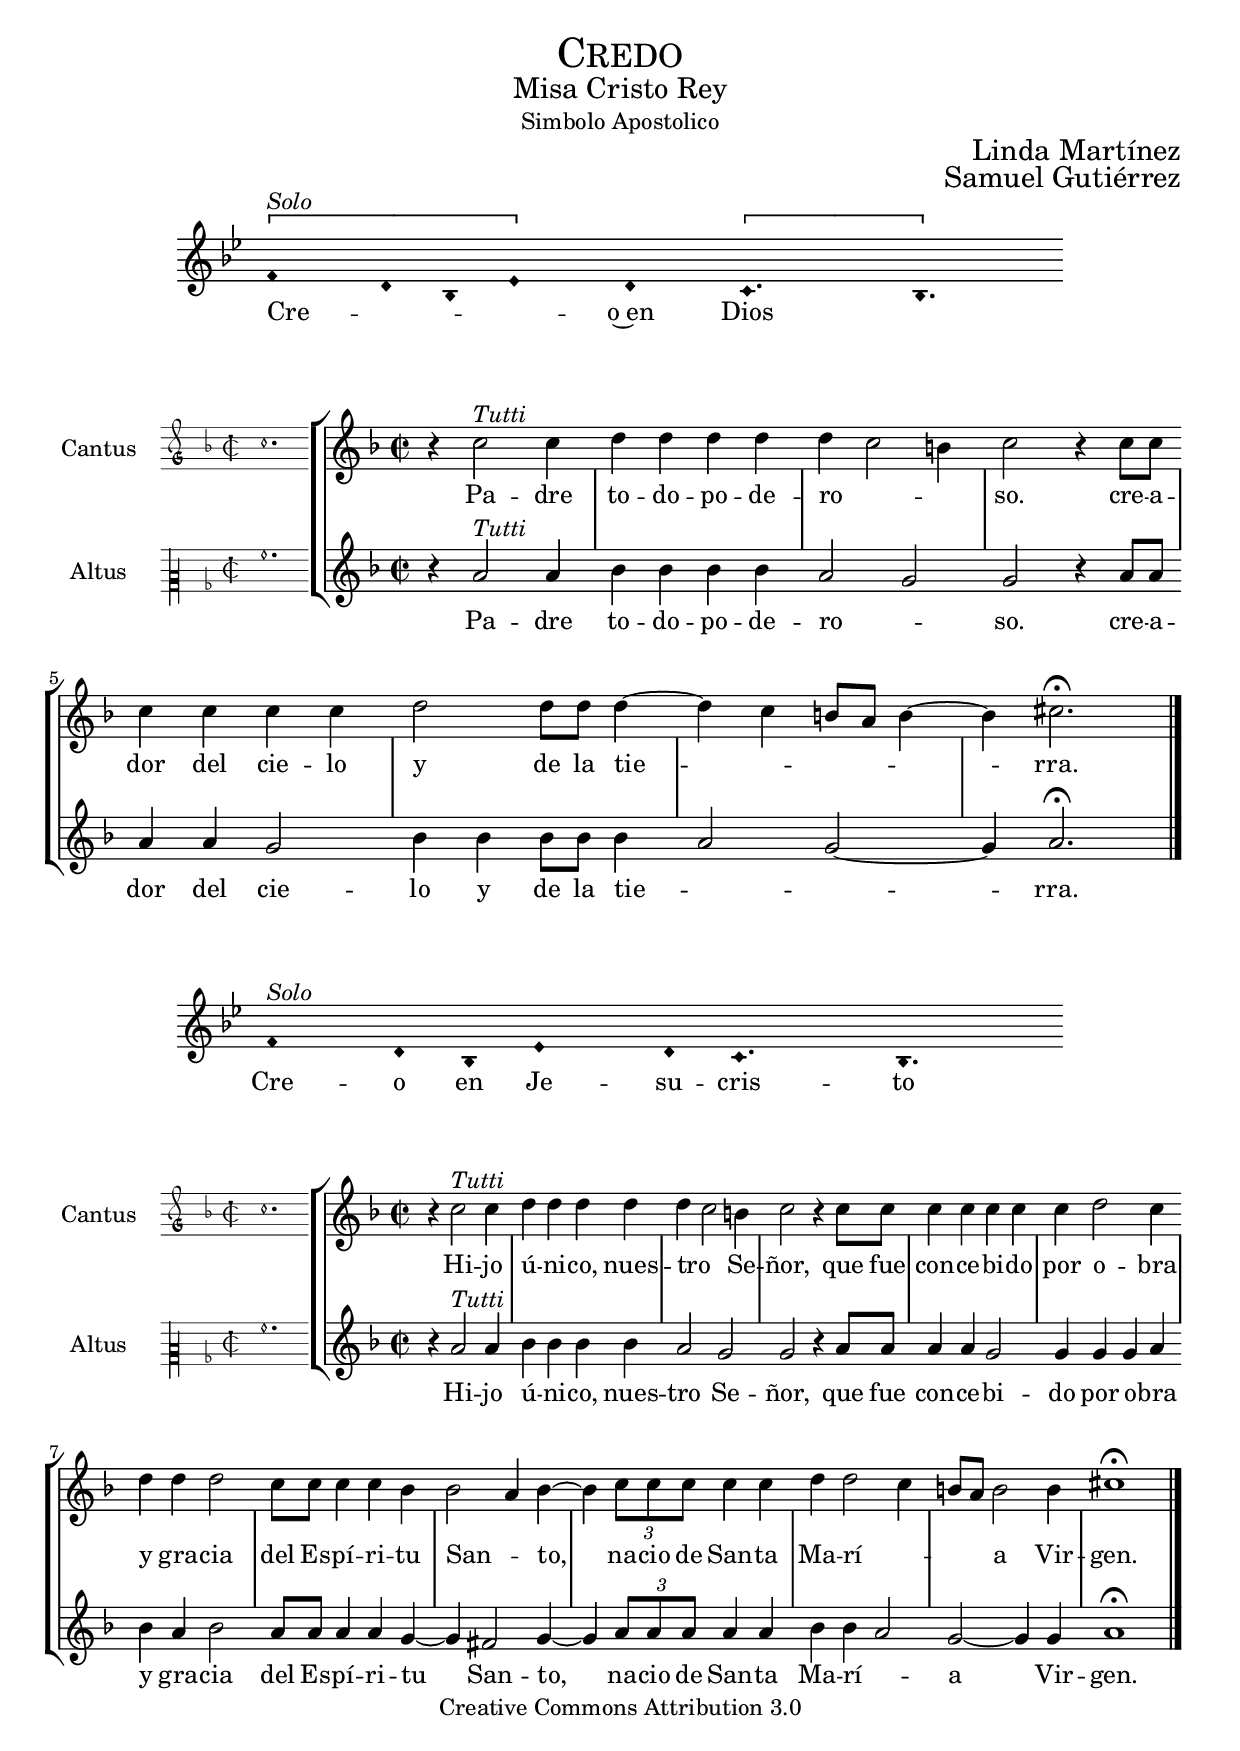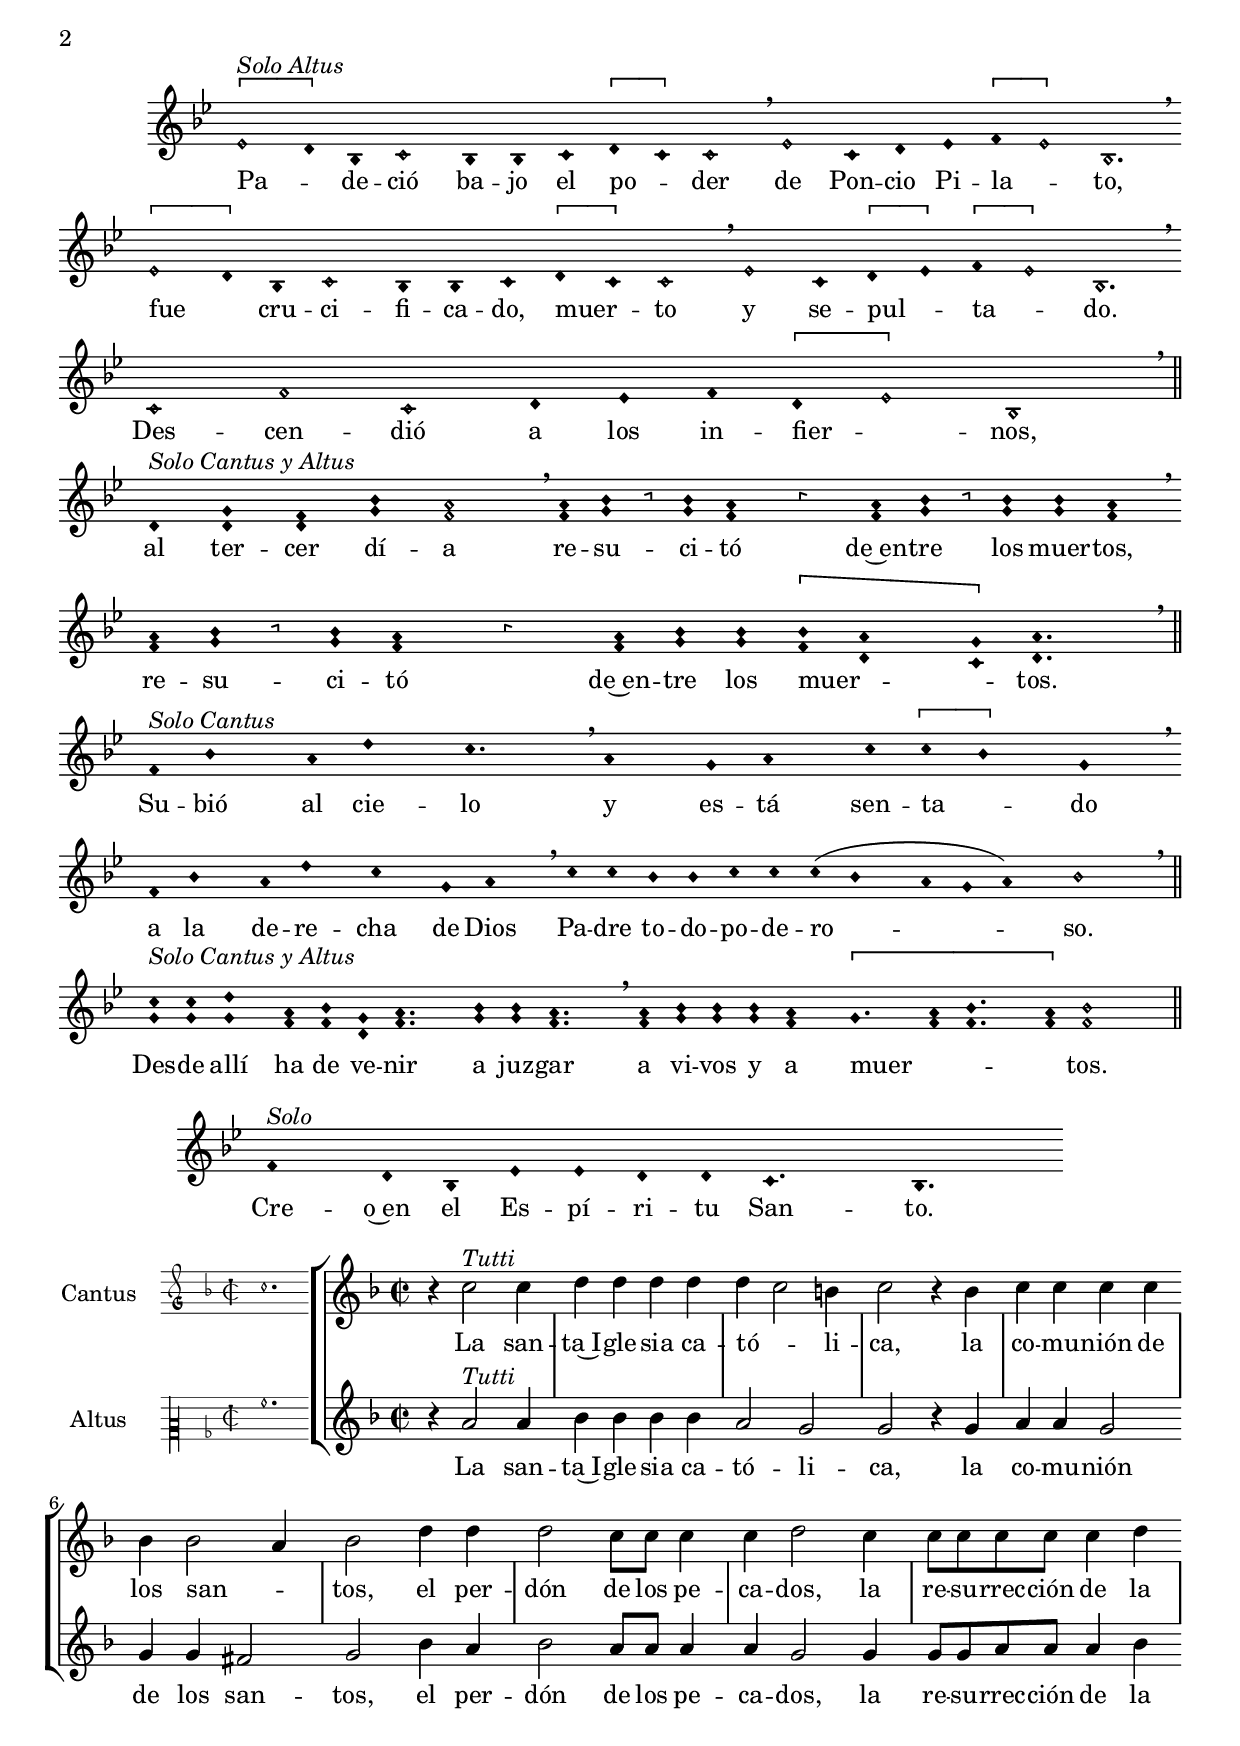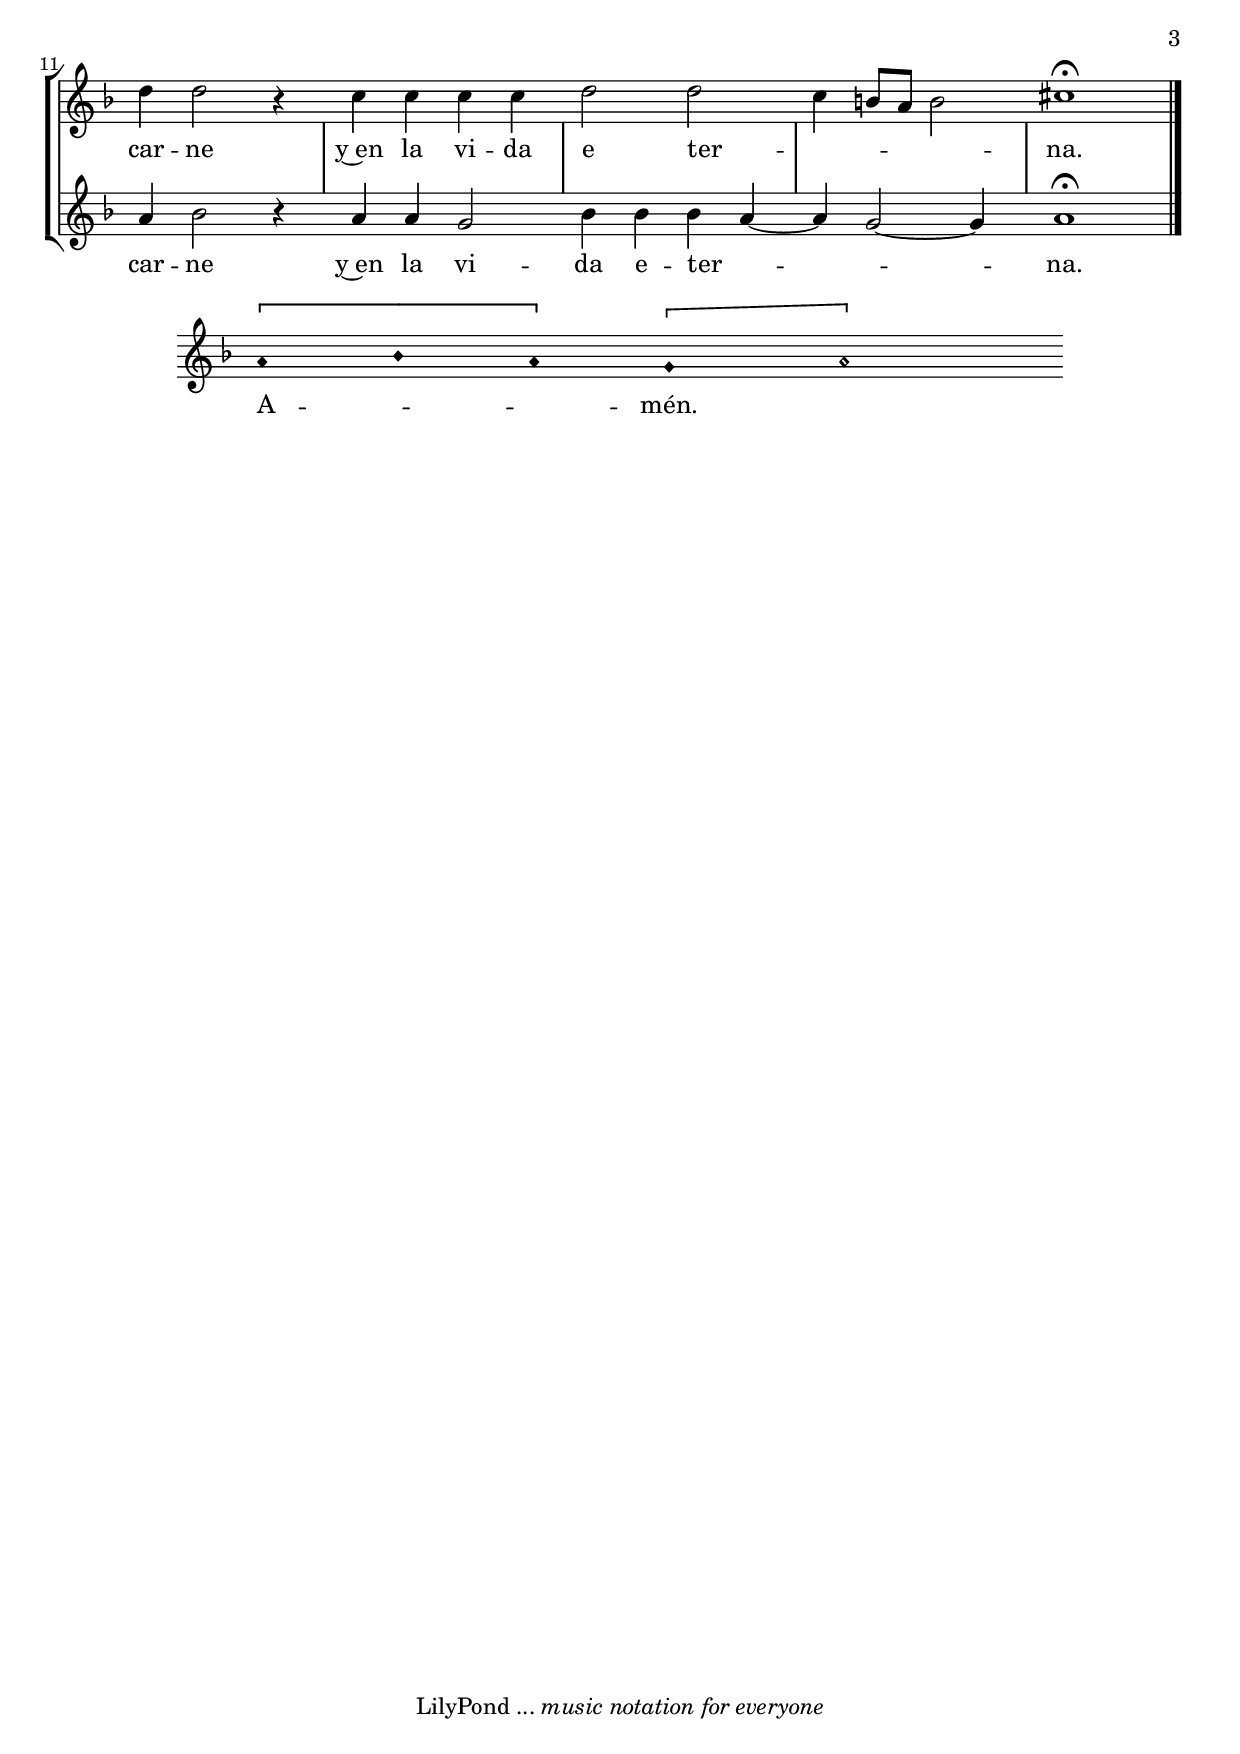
% ****************************************************************
%   Credo - Renaissance way melody
%	Music and accompaniment by serachsam
% ****************************************************************
\language "espanol"
\version "2.23.2"

% --- Global parameters

% --- Includes

% --- Global size
%#(set-global-staff-size 19)

% --- Header
\markup { \fill-line { \center-column { \fontsize #5 \smallCaps "Credo" \fontsize #2 "Misa Cristo Rey" "Simbolo Apostolico"} } }
\markup { \fill-line { " " \center-column { \fontsize #2 "Linda Martínez" } } }
\markup { \fill-line { " " \center-column { \fontsize #2 "Samuel Gutiérrez" } } }
\header {
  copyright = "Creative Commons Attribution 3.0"
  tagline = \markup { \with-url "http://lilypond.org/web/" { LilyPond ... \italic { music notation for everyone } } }
  breakbefore = ##t
}

% --- Invocation #1
\score{
  <<
    \new Voice = "invocacion" {
      \override Staff.TimeSignature.stencil = #'()
      \override Stem.transparent = ##t
      \set Score.timing = ##f
      \override NoteHead.style = #'neomensural
      \key sol \minor
      \relative do' {
        \[fa4^\markup{ \italic "Solo"} re8 sib8 mib4\] re \[do4. sib4.\]
      }
    }
    \new Lyrics \lyricsto "invocacion" {
      \lyricmode {
        Cre -- _ _ _ o~en Dios
      }
    }
  >>
  \layout {
    indent = 2 \cm
    line-width = 17\cm
    ragged-right = ##f
  }
  \midi {}
}

globalPadre = {
  \set Score.skipBars = ##t
  \clef "treble"
  \key re \minor
  \time 2/2
  \skip 1
  % the actual music
  \skip 1*7
  % let finis bar go through all staves
  \override Staff.BarLine.transparent = ##f
  % finis bar
  \bar "|."
}

% --- Music
cantusIncipitPadre = {
  \set Staff.instrumentName = "Cantus"
  \clef "petrucci-g"
  \key fa \major
  \time 2/2
  do''1.
}

cantusNotesPadre = \relative do'' {
  r4 do2^\markup{ \italic "Tutti"} do4
  re4 re re re
  re( do2 si4)
  do2 r4 do8 do
  do4 do do do
  re2 re8 re re4(~
  re4 do si8 la si4~
  si4) dos2. \fermata
}

cantusLyricsPadre = \lyricmode {
  Pa -- dre to -- do -- po -- de -- ro -- so.
  cre -- a -- dor del cie -- lo y de la tie -- rra.
}

altusIncipitPadre = {
  \set Staff.instrumentName = "Altus"
  \clef "petrucci-c2"
  \key fa \major
  \time 2/2
  la'1.
}

altusNotesPadre = \relative do'' {
  r4 la2^\markup{ \italic "Tutti"} la4
  sib4 sib sib sib
  la2( sol2)
  sol2 r4 la8 la
  la4 la sol2
  sib4 sib sib8 sib sib4(
  la2 sol~ sol4) la2. \fermata
}

altusLyricsPadre = \lyricmode {
  Pa -- dre to -- do -- po -- de -- ro -- so.
  cre -- a -- dor del cie -- lo y de la tie -- rra.
}

\score {
  <<
    \new StaffGroup = choirStaff <<
      \new Voice = "cantusNotes" <<
        \set Staff.instrumentName = #"Cantus"
        \incipit \cantusIncipitPadre
        \globalPadre
        \cantusNotesPadre
      >>
      \new Lyrics \lyricsto cantusNotes { \cantusLyricsPadre }
      \new Voice = "altusNotes" <<
        \set Staff.instrumentName = #"Altus"
        \globalPadre
        \incipit \altusIncipitPadre
        \altusNotesPadre
      >>
      \new Lyrics \lyricsto altusNotes { \altusLyricsPadre }
    >>
  >>
  \layout {
    \context {
      \Score
      \hide BarLine
    }
    \context {
      \Lyrics
      \consists "Bar_engraver"
      \consists "Separating_line_group_engraver"
    }
    \context {
      \Voice
      \hide Slur
      \remove "Forbid_line_break_engraver"
    }
    indent = 4.5\cm
    incipit-width = 2.5\cm
  }
}

% --- Invocation #2
\score{
  <<
    \new Voice = "invocacion" {
      \override Staff.TimeSignature.stencil = #'()
      \override Stem.transparent = ##t
      \set Score.timing = ##f
      \override NoteHead.style = #'neomensural
      \key sol \minor
      \relative do' {
        fa4^\markup{ \italic "Solo"} re8 sib8 mib4 re8 do4. sib4.
      }
    }
    \new Lyrics \lyricsto "invocacion" {
      \lyricmode {
        Cre -- o en Je -- su -- cris -- to
      }
    }
  >>
  \layout {
    indent = 2 \cm
    line-width = 17\cm
    ragged-right = ##f
  }
  \midi {}
}

globalHijo = {
  \set Score.skipBars = ##t
  \clef "treble"
  \time 2/2
  \key re \minor
  \skip 1
  % the actual music
  \skip 1*12
  % let finis bar go through all staves
  \override Staff.BarLine.transparent = ##f
  % finis bar
  \bar "|."
}

cantusIncipitHijo = {
  \set Staff.instrumentName = "Cantus"
  \clef "petrucci-g"
  \key fa \major
  \time 2/2
  do''1.
}

cantusNotesHijo = \relative do'' {
  r4 do2^\markup{ \italic "Tutti"} do4
  re4 re re re
  re( do2) si4
  do2 r4 do8 do
  do4 do do do
  do4 re2 do4
  re4 re re2
  do8 do do4 do sib4
  sib2( la4) sib4~
  sib4 \tuplet 3/2 {do8 do do} do4 do
  re re2( do4
  si8 la) si2 si4
  dos1 \fermata
}

cantusLyricsHijo = \lyricmode {
  Hi -- jo ú -- ni -- co, nues -- tro Se -- ñor,
  que fue con -- ce -- bi -- do por o -- bra y gra -- cia del Es -- pí -- ri -- tu San -- to,
  na -- cio de San -- ta Ma -- rí -- a Vir -- gen.
}

altusIncipitHijo = {
  \set Staff.instrumentName = "Altus"
  \clef "petrucci-c2"
  \key fa \major
  \time 2/2
  la'1.
}

altusNotesHijo = \relative do'' {
  r4 la2^\markup{ \italic "Tutti"} la4
  sib4 sib sib sib
  la2 sol2
  sol2 r4 la8 la
  la4 la sol2
  sol4 sol sol4 la4
  sib4 la sib2
  la8 la la4 la
  sol4~ sol4 fas2 sol4~
  sol4 \tuplet 3/2 {la8 la la} la4 la sib sib4(
  la2) sol~ sol4 sol4 la1 \fermata
}

altusLyricsHijo = \lyricmode {
  Hi -- jo ú -- ni -- co, nues -- tro Se -- ñor,
  que fue con -- ce -- bi -- do por o -- bra y gra -- cia del Es -- pí -- ri -- tu San -- to,
  na -- cio de San -- ta Ma -- rí -- a Vir -- gen.
}

\score {
  <<
    \new StaffGroup = choirStaff <<
      \new Voice = "cantusNotes" <<
        \set Staff.instrumentName = #"Cantus"
        \incipit \cantusIncipitHijo
        \globalHijo
        \cantusNotesHijo
      >>
      \new Lyrics \lyricsto cantusNotes { \cantusLyricsHijo }
      \new Voice = "altusNotes" <<
        \set Staff.instrumentName = #"Altus"
        \globalHijo
        \incipit \altusIncipitHijo
        \altusNotesHijo
      >>
      \new Lyrics \lyricsto altusNotes { \altusLyricsHijo }
    >>
  >>
  \layout {
    \context {
      \Score
      \hide BarLine
    }
    \context {
      \Lyrics
      \consists "Bar_engraver"
      \consists "Separating_line_group_engraver"
    }
    \context {
      \Voice
      \hide Slur
      \remove "Forbid_line_break_engraver"
    }
    indent = 4.5\cm
    incipit-width = 2.5\cm
  }
}

% --- Solo
\score{
  <<
    \new Voice = "invocacion" {
      %\set Staff.midiInstrument = #"choir aahs"
      \override Staff.TimeSignature.stencil = #'()
      \override Stem.transparent = ##t
      \set Score.timing = ##f
      \override NoteHead.style = #'neomensural
      \override Rest.style = #'neomensural
      \key sol \minor
      \relative do' {
        \[mib2^\markup{ \italic "Solo Altus"} re4\] sib do2 sib4 sib do4 \[re do4\] do2 \breathe
        mib2 do4 re mib4 \[fa mib2\] sib2. \breathe \bar "" \break
        \[mib2 re4\] sib do2 sib4 sib do4 \[re do4\] do2 \breathe mib2 do4 \[re mib4\] \[fa mib2\] sib2. \breathe \bar "" \break
        do2 fa do re4 mib fa \[re mib2\] sib1 \breathe \bar "||" \break
        re4^\markup{ \italic "Solo Cantus y Altus"} <sol re> <fa re> <sib sol> <la fa>2 \breathe
        <la fa>8 <sib sol> r <sib sol> <la fa>4 r4 <la fa>8 <sib sol> r <sib sol>16 <sib sol> <la fa>4 \breathe \bar "" \break
        <la fa>8 <sib sol> r <sib sol> <la fa>4 r4 <la fa>8 <sib sol> <sib sol>8 \[<sib fa> <la re,>4 <sol do,>8\] <la re,>4. \breathe \bar "||" \break
        fa8^\markup{ \italic "Solo Cantus"} sib4 la8 re4 do4. \breathe
        la4 sol8 la4 do8 \[do sib4\] sol \breathe \bar "" \break
        fa8 sib4 la8 re4 do4 sol8 la4 \breathe
        do8 do sib sib do do do( sib4 la8 sol la4) sib2 \breathe \bar "||" \break
        <do sol>8^\markup{ \italic "Solo Cantus y Altus"} <do sol> <re sol,>4 <la fa>8 <sib fa> <sol re> <la fa>4. <sib sol>8 <sib sol> <la fa>4. \breathe
        <la fa>8 <sib sol> <sib sol> <sib sol>8 <la fa>4 \[sol4. <la fa>8 <sib fa>4. <la fa>8\] <sib fa>2 \bar "||"
      }
    }
    \new Lyrics \lyricsto "invocacion" {
      \lyricmode {
        Pa -- _ de -- ció ba -- jo el po -- _ der de Pon -- cio Pi -- la -- _ to,
        fue _ cru -- ci -- fi -- ca -- do, muer -- _ to y se -- pul -- _ ta -- _ do.
        Des -- cen -- dió a los in -- fier -- _ nos,
        al ter -- cer dí -- a re -- su -- ci -- tó de~en -- tre los muer -- tos,
        re -- su -- ci -- tó de~en -- tre los muer -- _ _ tos.
        Su -- bió al cie -- lo y es -- tá sen -- ta -- _ do
        a la de -- re -- cha de Dios Pa -- dre to -- do -- po -- de -- ro -- so.
        Des -- de allí ha de ve -- nir a juz -- gar a vi -- vos y a muer -- _ _ _ tos.
      }
    }
  >>
  \layout {
    indent = 1.5 \cm
    %line-width = 17\cm
    ragged-right = ##f
  }
  \midi {}
}

% --- Invocation #3
\score{
  <<
    \new Voice = "invocacion" {
      \override Staff.TimeSignature.stencil = #'()
      \override Stem.transparent = ##t
      \set Score.timing = ##f
      \override NoteHead.style = #'neomensural
      \key sol \minor
      \relative do' {
        fa4^\markup{ \italic "Solo"} re8 sib mib8 mib re re do4. sib4.
      }
    }
    \new Lyrics \lyricsto "invocacion" {
      \lyricmode {
        Cre -- o~en el Es -- pí -- ri -- tu San -- to.
      }
    }
  >>
  \layout {
    indent = 2 \cm
    line-width = 17\cm
    ragged-right = ##f
  }
  \midi {}
}

globalEspiritu = {
  \set Score.skipBars = ##t
  \clef "treble"
  \key re \minor
  \time 2/2
  \skip 1
  % the actual music
  \skip 1*14
  % let finis bar go through all staves
  \override Staff.BarLine.transparent = ##f
  % finis bar
  \bar "|."
}

cantusIncipitEspiritu = {
  \set Staff.instrumentName = "Cantus"
  \clef "petrucci-g"
  \key fa \major
  \time 2/2
  do''1.
}

cantusNotesEspiritu = \relative do'' {
  r4 do2^\markup{ \italic "Tutti"} do4
  re4 re re re
  re( do2) si4
  do2 r4 sib
  do4 do do do
  sib4 sib2( la4)
  sib2 re4 re
  re2 do8 do do4
  do4 re2 do4
  do8 do do do do4 re
  re re2 r4
  do4 do do do
  re2 re2(
  do4 si8 la si2)
  dos1 \fermata
}

cantusLyricsEspiritu = \lyricmode {
  La san -- ta~I -- gle -- sia ca -- tó -- li -- ca,
  la co -- mu -- nión de los san -- tos,
  el per -- dón de los pe -- ca -- dos,
  la re -- su -- rrec -- ción de la car -- ne
  y~en la vi -- da e ter -- na.
}

altusIncipitEspiritu = {
  \set Staff.instrumentName = "Altus"
  \clef "petrucci-c2"
  \key fa \major
  \time 2/2
  la'1.
}

altusNotesEspiritu = \relative do'' {
  r4 la2^\markup{ \italic "Tutti"} la4
  sib4 sib sib sib
  la2 sol2
  sol2 r4 sol
  la4 la sol2
  sol4 sol fas2
  sol2 sib4 la
  sib2 la8 la la4
  la4 sol2 sol4
  sol8 sol la la
  la4 sib la sib2 r4
  la4 la sol2
  sib4 sib sib4( la4~
  la4 sol2~ sol4)
  la1 \fermata
}

altusLyricsEspiritu = \lyricmode {
  La san -- ta~I -- gle -- sia ca -- tó -- li -- ca,
  la co -- mu -- nión de los san -- tos,
  el per -- dón de los pe -- ca -- dos,
  la re -- su -- rrec -- ción de la car -- ne
  y~en la vi -- da e -- ter -- na.
}

\score {
  <<
    \new StaffGroup = choirStaff <<
      \new Voice = "cantusNotes" <<
        \set Staff.instrumentName = #"Cantus"
        \incipit \cantusIncipitEspiritu
        \globalEspiritu
        \cantusNotesEspiritu
      >>
      \new Lyrics \lyricsto cantusNotes { \cantusLyricsEspiritu }
      \new Voice = "altusNotes" <<
        \set Staff.instrumentName = #"Altus"
        \globalEspiritu
        \incipit \altusIncipitEspiritu
        \altusNotesEspiritu
      >>
      \new Lyrics \lyricsto altusNotes { \altusLyricsEspiritu }
    >>
  >>
  \layout {
    \context {
      \Score
      \hide BarLine
    }
    \context {
      \Lyrics
      \consists "Bar_engraver"
      \consists "Separating_line_group_engraver"
    }
    \context {
      \Voice
      \hide Slur
      \remove "Forbid_line_break_engraver"
    }
    indent = 4.5\cm
    incipit-width = 2.5\cm
  }
}

% --- Amen
\score{
  <<
    \new Voice = "invocacion" {
      \override Staff.TimeSignature.stencil = #'()
      \override Stem.transparent = ##t
      \set Score.timing = ##f
      \override NoteHead.style = #'neomensural
      \key re \minor
      \relative do'' {
        \[la4 sib la\] \[sol la2\]
      }
    }
    \new Lyrics \lyricsto "invocacion" {
      \lyricmode {
        A -- _ _ mén.
      }
    }
  >>
  \layout {
    indent = 2 \cm
    line-width = 17\cm
    ragged-right = ##f
  }
}

% --- Paper
\paper{
  #(set-default-paper-size "letter")
  page-breaking = #ly:page-turn-breaking
}
